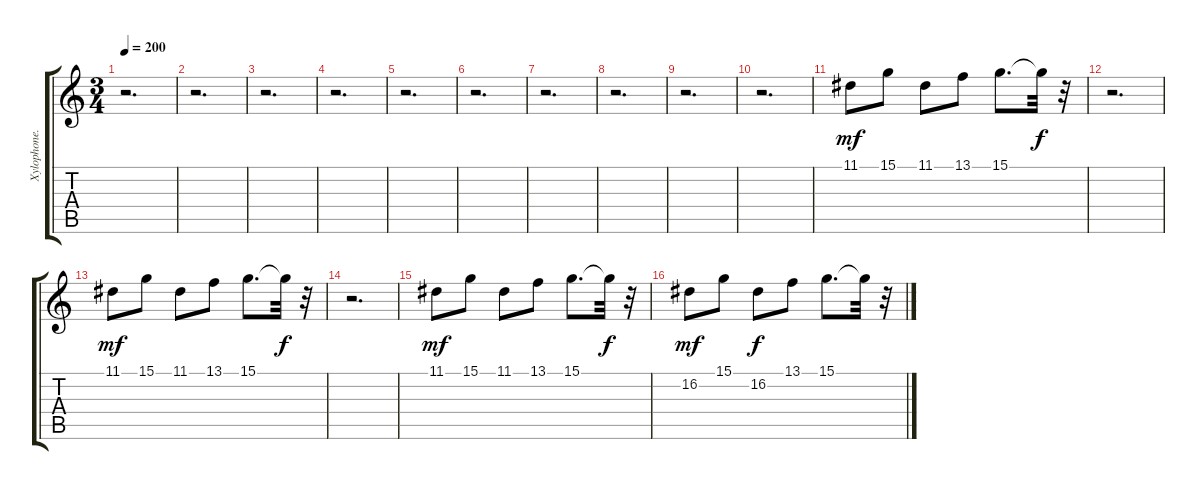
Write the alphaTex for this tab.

\track ("Xylophone." "Xylophone.") {instrument xylophone}
\staff {score tabs}
\tuning (E4 B3 G3 D3 A2 E2) {hide}
\ts (3 4)
\tempo 200
\clef g2
\ks c
r.2{d dy f} |
r.2{d} |
r.2{d} |
r.2{d} |
r.2{d} |
r.2{d} |
r.2{d} |
r.2{d} |
r.2{d} |
r.2{d} |
11.1.8{dy mf} 15.1.8 11.1.8 13.1.8 15.1.8{d} 15.1{t}.32{dy f} r.32 |
r.2{d} |
11.1.8{dy mf} 15.1.8 11.1.8 13.1.8 15.1.8{d} 15.1{t}.32{dy f} r.32 |
r.2{d} |
11.1.8{dy mf} 15.1.8 11.1.8 13.1.8 15.1.8{d} 15.1{t}.32{dy f} r.32 |
16.2.8{dy mf} 15.1.8 16.2.8{dy f} 13.1.8 15.1.8{d} 15.1{t}.32 r.32
